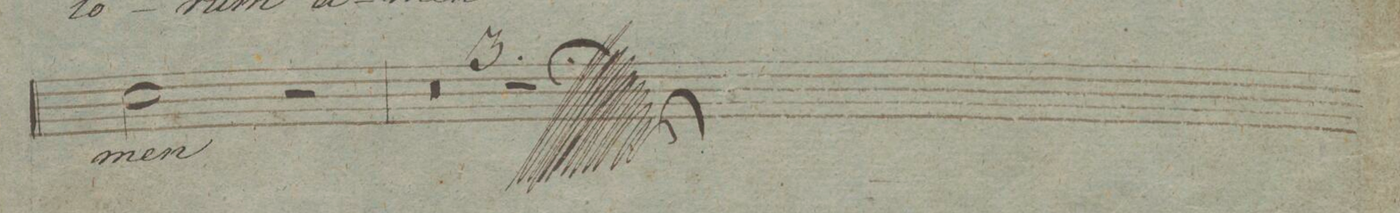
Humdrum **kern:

**kern	**text	**dynam
*I"Tenore.	*	*
*clefC4	*	*
*k[f#c#g#d#]	*	*
*met(c|)	*	*
*M2/2	*	*
2B\	-men	.
2r	.	.
=106	=106	=106
0r	.	.
=107	=107	=107
=108	=108	=108
1r;	.	.
==	==	==
*-	*-	*-
